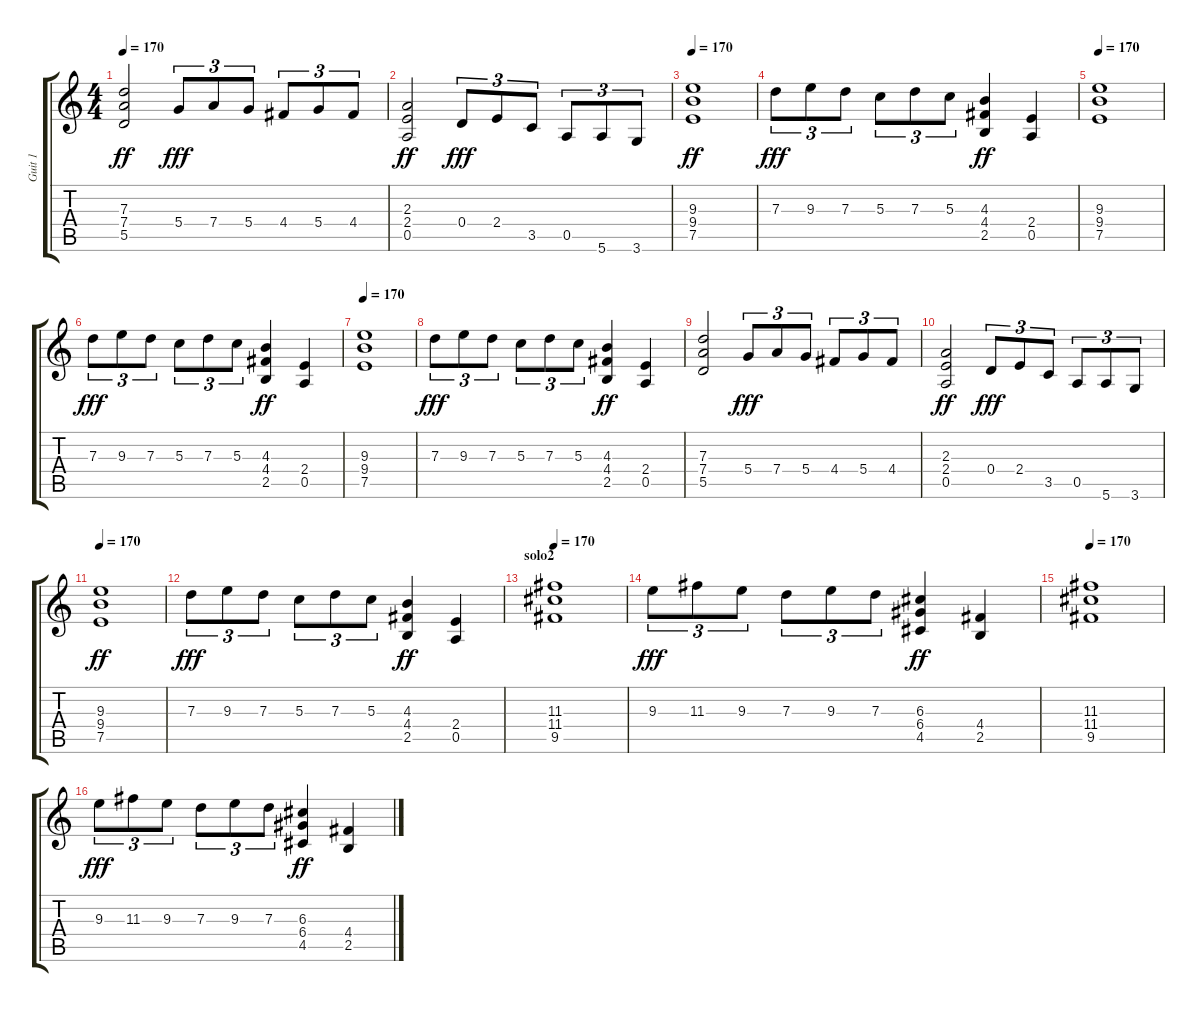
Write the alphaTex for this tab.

\track ("Guit 1" "Guit 1") {instrument acousticguitarnylon}
\staff {score tabs}
\tuning (E4 B3 G3 D3 A2 E2) {hide}
\ts (4 4)
\tempo 170
\clef g2
\ks c
(7.3 7.4 5.5).2{dy ff} 5.4.8{tu (3 2) dy fff} 7.4.8{tu (3 2)} 5.4.8{tu (3 2)} 4.4.8{tu (3 2)} 5.4.8{tu (3 2)} 4.4.8{tu (3 2)} |
(2.3 2.4 0.5).2{dy ff} 0.4.8{tu (3 2) dy fff} 2.4.8{tu (3 2)} 3.5.8{tu (3 2)} 0.5.8{tu (3 2)} 5.6.8{tu (3 2)} 3.6.8{tu (3 2)} |
\tempo 170
(9.3 9.4 7.5).1{dy ff volume 11 instrument overdrivenguitar} |
7.3.8{tu (3 2) dy fff} 9.3.8{tu (3 2)} 7.3.8{tu (3 2)} 5.3.8{tu (3 2)} 7.3.8{tu (3 2)} 5.3.8{tu (3 2)} (4.3 4.4 2.5).4{dy ff} (2.4 0.5).4 |
\tempo 170
(9.3 9.4 7.5).1{volume 11 instrument overdrivenguitar} |
7.3.8{tu (3 2) dy fff} 9.3.8{tu (3 2)} 7.3.8{tu (3 2)} 5.3.8{tu (3 2)} 7.3.8{tu (3 2)} 5.3.8{tu (3 2)} (4.3 4.4 2.5).4{dy ff} (2.4 0.5).4 |
\tempo 170
(9.3 9.4 7.5).1{volume 11 instrument overdrivenguitar} |
7.3.8{tu (3 2) dy fff} 9.3.8{tu (3 2)} 7.3.8{tu (3 2)} 5.3.8{tu (3 2)} 7.3.8{tu (3 2)} 5.3.8{tu (3 2)} (4.3 4.4 2.5).4{dy ff} (2.4 0.5).4 |
(7.3 7.4 5.5).2 5.4.8{tu (3 2) dy fff} 7.4.8{tu (3 2)} 5.4.8{tu (3 2)} 4.4.8{tu (3 2)} 5.4.8{tu (3 2)} 4.4.8{tu (3 2)} |
(2.3 2.4 0.5).2{dy ff} 0.4.8{tu (3 2) dy fff} 2.4.8{tu (3 2)} 3.5.8{tu (3 2)} 0.5.8{tu (3 2)} 5.6.8{tu (3 2)} 3.6.8{tu (3 2)} |
\tempo 170
(9.3 9.4 7.5).1{dy ff volume 11 instrument overdrivenguitar} |
7.3.8{tu (3 2) dy fff} 9.3.8{tu (3 2)} 7.3.8{tu (3 2)} 5.3.8{tu (3 2)} 7.3.8{tu (3 2)} 5.3.8{tu (3 2)} (4.3 4.4 2.5).4{dy ff} (2.4 0.5).4 |
\section ("" "solo2")
\tempo 170
(11.3 11.4 9.5).1{volume 11 instrument overdrivenguitar} |
9.3.8{tu (3 2) dy fff} 11.3.8{tu (3 2)} 9.3.8{tu (3 2)} 7.3.8{tu (3 2)} 9.3.8{tu (3 2)} 7.3.8{tu (3 2)} (6.3 6.4 4.5).4{dy ff} (4.4 2.5).4 |
\tempo 170
(11.3 11.4 9.5).1{volume 11 instrument overdrivenguitar} |
9.3.8{tu (3 2) dy fff} 11.3.8{tu (3 2)} 9.3.8{tu (3 2)} 7.3.8{tu (3 2)} 9.3.8{tu (3 2)} 7.3.8{tu (3 2)} (6.3 6.4 4.5).4{dy ff} (4.4 2.5).4
